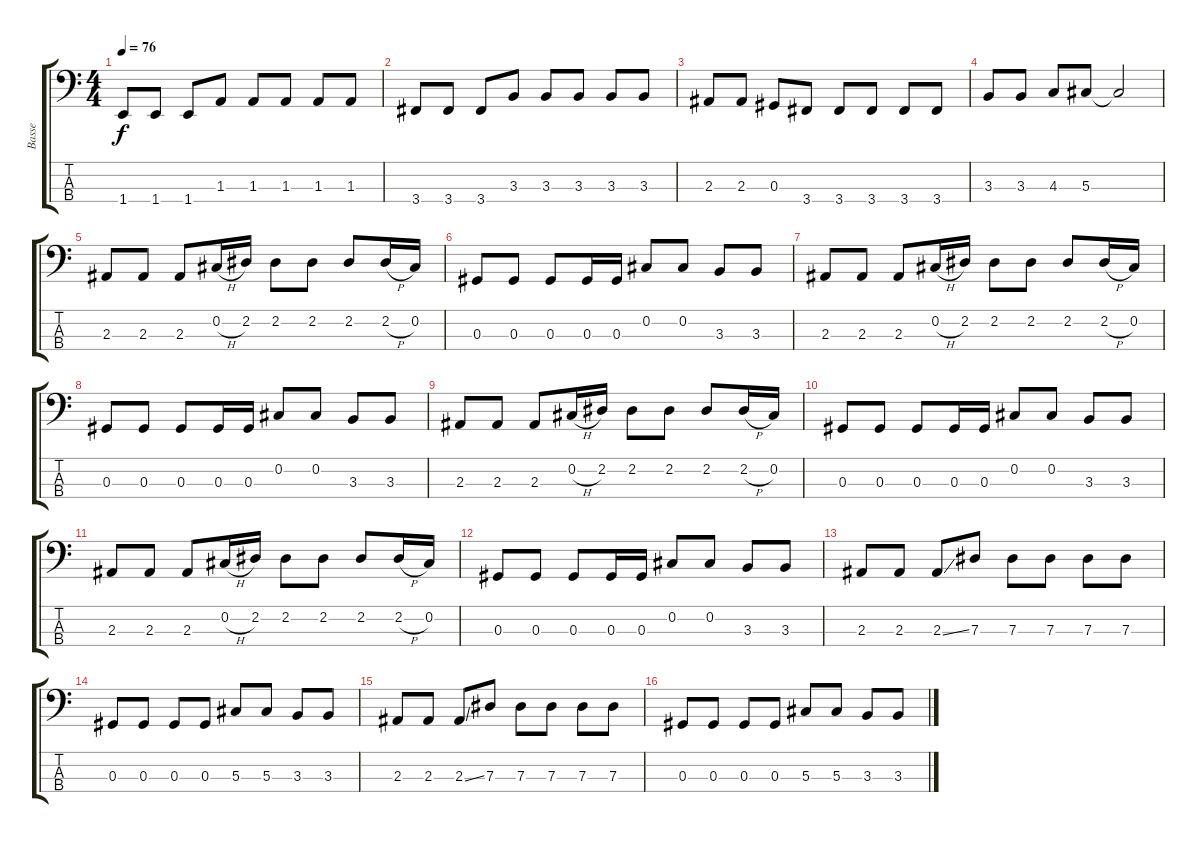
\track ("Basse" "Basse") {instrument electricbassfinger}
\staff {score tabs}
\tuning (Gb2 Db2 Ab1 Eb1) {hide}
\ts (4 4)
\tempo 76
\clef f4
\ks c
1.4.8{dy f} 1.4.8 1.4.8 1.3.8 1.3.8 1.3.8 1.3.8 1.3.8 |
3.4.8 3.4.8 3.4.8 3.3.8 3.3.8 3.3.8 3.3.8 3.3.8 |
2.3.8 2.3.8 0.3.8 3.4.8 3.4.8 3.4.8 3.4.8 3.4.8 |
3.3.8 3.3.8 4.3.8 5.3.8 5.3{t}.2 |
2.3.8{volume 10} 2.3.8 2.3.8 0.2{h}.16{volume 13} 2.2.16 2.2.8 2.2.8 2.2.8 2.2{h}.16 0.2.16 |
0.3.8{volume 16} 0.3.8 0.3.8 0.3.16 0.3.16 0.2.8 0.2.8 3.3.8 3.3.8 |
2.3.8 2.3.8 2.3.8 0.2{h}.16 2.2.16 2.2.8 2.2.8 2.2.8 2.2{h}.16 0.2.16 |
0.3.8 0.3.8 0.3.8 0.3.16 0.3.16 0.2.8 0.2.8 3.3.8 3.3.8 |
2.3.8 2.3.8 2.3.8 0.2{h}.16 2.2.16 2.2.8 2.2.8 2.2.8 2.2{h}.16 0.2.16 |
0.3.8 0.3.8 0.3.8 0.3.16 0.3.16 0.2.8 0.2.8 3.3.8 3.3.8 |
2.3.8 2.3.8 2.3.8 0.2{h}.16 2.2.16 2.2.8 2.2.8 2.2.8 2.2{h}.16 0.2.16 |
0.3.8 0.3.8 0.3.8 0.3.16 0.3.16 0.2.8 0.2.8 3.3.8 3.3.8 |
2.3.8 2.3.8 2.3{ss}.8 7.3.8 7.3.8 7.3.8 7.3.8 7.3.8 |
0.3.8 0.3.8 0.3.8 0.3.8 5.3.8 5.3.8 3.3.8 3.3.8 |
2.3.8 2.3.8 2.3{ss}.8 7.3.8 7.3.8 7.3.8 7.3.8 7.3.8 |
0.3.8 0.3.8 0.3.8 0.3.8 5.3.8 5.3.8 3.3.8 3.3.8
